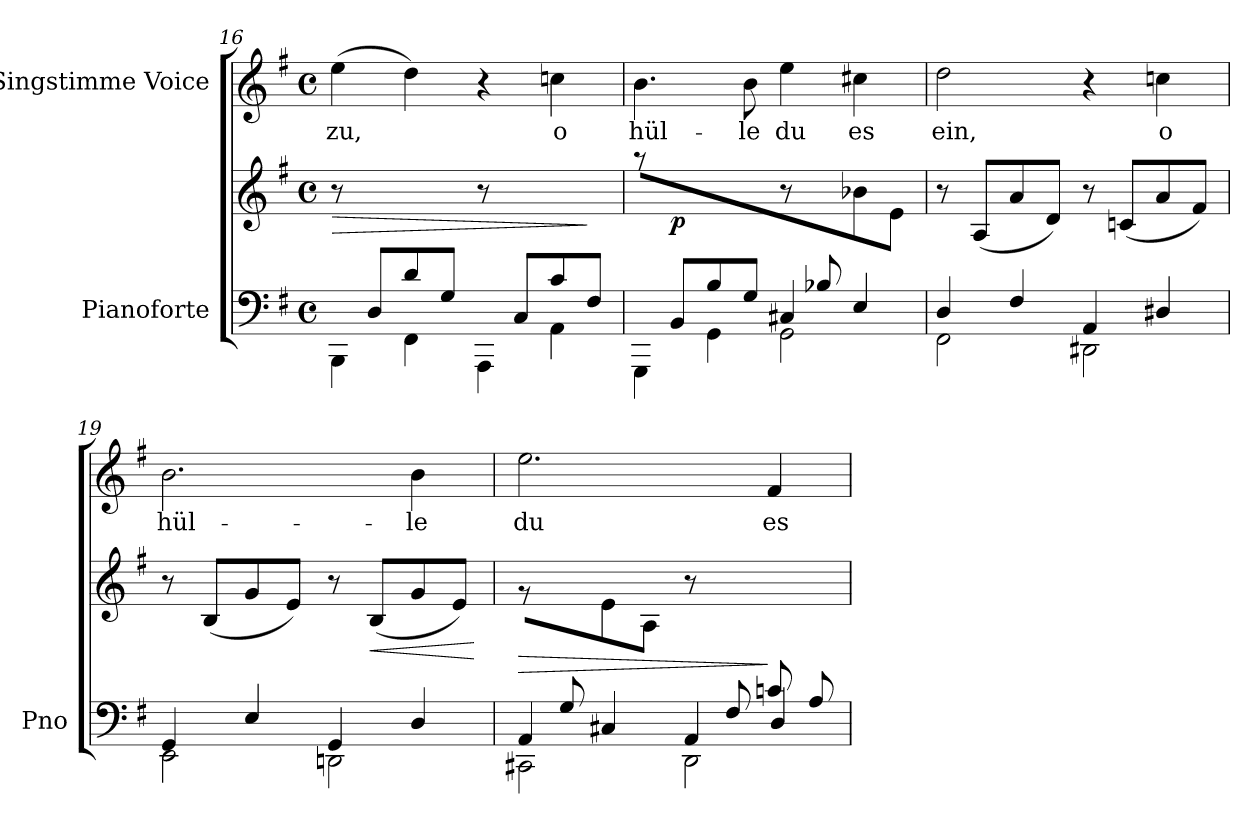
**kern	**kern	**dynam	**kern	**text
*part2	*part2	*part2	*part1	*part1
*staff3	*staff2	*staff2/3	*staff1	*staff1
*I"Pianoforte	*	*	*I"Singstimme Voice	*
*I'Pno	*	*	*	*
*clefF4	*clefG2	*	*clefG2	*
*k[f#]	*k[f#]	*	*k[f#]	*
*M4/4	*M4/4	*	*M4/4	*
*met(c)	*met(c)	*	*met(c)	*
=16	=16	=16	=16	=16
*^	*	*	*	*
!	!	!	!LO:HP:b	!	!
8ryy	4BBB\	8r	>	(4ee\	zu,
8D/L	.	4.ryy	.	.	.
8d/	4FF#\	.	.	4dd\)	.
8G/J	.	.	.	.	.
8ryy	4AAA\	8r	.	4r	.
8C/L	.	4.ryy	.	.	.
8c/	4AA\	.	.	4ccn\	o
8F#/J	.	.	]	.	.
=17	=17	=17	=17	=17	=17
*	*^	*	*	*	*
8ryy	4GGG\	2ryy	8r	.	4.b\	hül-
!	!	!	!	!LO:DY:b	!	!
8BB/L	.	.	4.ryy	p	.	.
8B/	4GG\	.	.	.	.	.
8G/J	.	.	.	.	8b\	-le
8ryy	4C#X/	2GG\	8r	.	4ee\	du
(>8B-X/L	.	.	8ryy	.	.	.
4ryy	4E/	.	8b-X\	.	4cc#X\	es
.	.	.	8e\J)	.	.	.
*	*v	*v	*	*	*	*
=18	=18	=18	=18	=18	=18
4D/	2FF#\	8r	.	2dd\	ein,
.	.	(<8A/L	.	.	.
4F#/	.	8a/	.	.	.
.	.	8d/J)	.	.	.
4AA/	2DD#X\	8r	.	4r	.
.	.	(<8cn/L	.	.	.
4D#X/	.	8a/	.	4ccn\	o
.	.	8f#/J)	.	.	.
=19	=19	=19	=19	=19	=19
4GG/	2EE\	8r	.	2.b\	hül-
.	.	(<8B/L	.	.	.
4E/	.	8g/	.	.	.
.	.	8e/J)	.	.	.
4GG/	2DDn\	8r	.	.	.
!	!	!	!LO:HP:b	!	!
.	.	(<8B/L	<	.	.
4D/	.	8g/	.	4b\	-le
.	.	8e/J)	.	.	.
*v	*v	*	*	*	*
.	.	[	.	.
=20	=20	=20	=20	=20
*^	*	*	*	*
*	*^	*	*	*	*
!	!	!	!	!LO:HP:b	!	!
8ryy	4AA/	2CC#X\	8r	>	2.ee\	du
(>8G/L	.	.	8ryy	.	.	.
4.ryy	4C#X/	.	8e\	.	.	.
.	.	.	8A\J)	.	.	.
.	4AA/	2DD\	8r	.	.	.
8F#/L	.	.	4.ryy	.	.	.
8cn/	4D/	.	.	]	4f#/	es
8A/J	.	.	.	.	.	.
*v	*v	*v	*	*	*	*
=	=	=	=	=
*-	*-	*-	*-	*-
